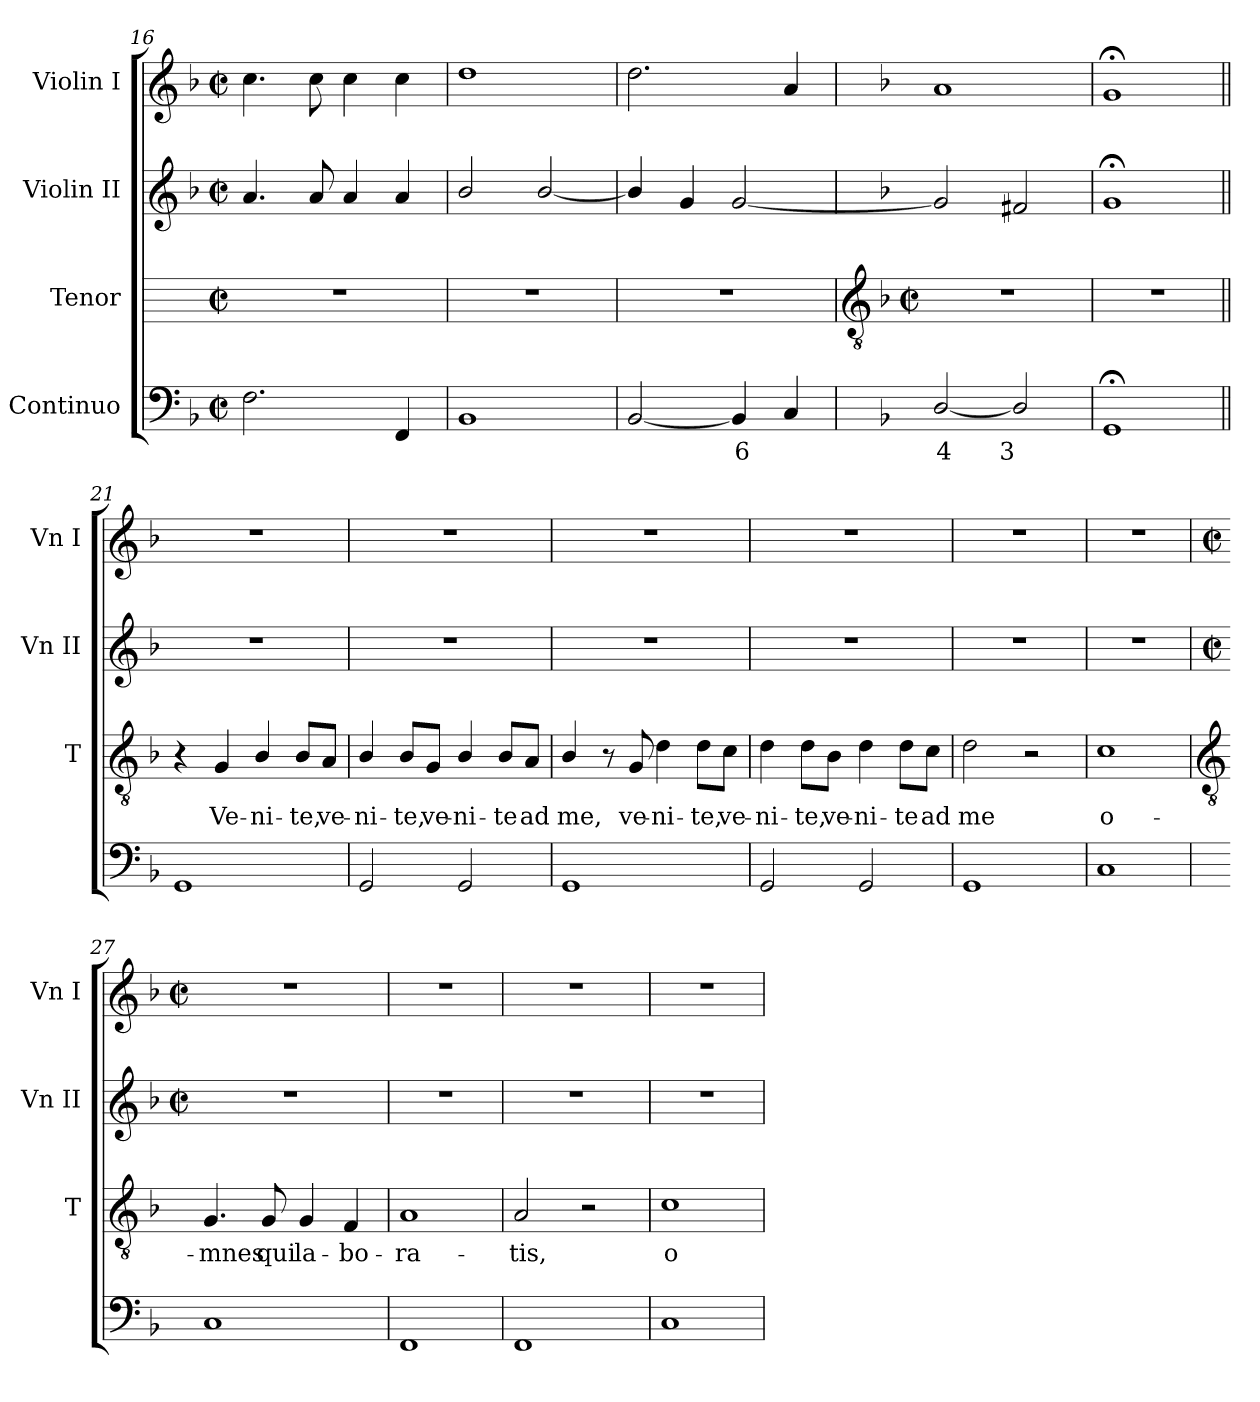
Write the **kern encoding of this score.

**kern	**text	**kern	**text	**kern	**kern
*part4	*part4	*part3	*part3	*part2	*part1
*staff4	*staff4	*staff3	*staff3	*staff2	*staff1
*I"Continuo	*	*I"Tenor	*	*I"Violin II	*I"Violin I
*	*	*I'T	*	*I'Vn II	*I'Vn I
*clefF4	*	*	*	*clefG2	*clefG2
*k[b-]	*	*	*	*k[b-]	*k[b-]
*F:	*	*	*	*F:	*F:
*M2/2	*	*M2/2	*	*M2/2	*M2/2
*met(c|)	*	*met(c|)	*	*met(c|)	*met(c|)
=16	=16	=16	=16	=16	=16
2.F	.	1r	.	4.a	4.cc
.	.	.	.	8a	8cc
.	.	.	.	4a	4cc
4FF	.	.	.	4a	4cc
=17	=17	=17	=17	=17	=17
1BB-	.	1r	.	2b-/	1dd
.	.	.	.	[2b-/	.
=18	=18	=18	=18	=18	=18
[2BB-	.	1r	.	4b-/]	2.dd
.	.	.	.	4g	.
!	!LO:LY:b	!	!	!	!
4BB-]	6	.	.	[2g	.
4C	.	.	.	.	4a
!!LO:LB:g=z
=19	=19	=19	=19	=19	=19
*	*	*clefGv2	*	*	*
*	*	*k[b-]	*	*	*
*	*	*F:	*	*	*
*	*	*M2/2	*	*	*
*	*	*met(c|)	*	*	*
!	!LO:LY:b	!	!	!	!
[2D/	4	1r	.	2g]	1a
!	!LO:LY:b	!	!	!	!
2D/]	3	.	.	2f#X	.
=20	=20	=20	=20	=20	=20
1GG;<	.	1r	.	1g;<	1g;<
=21||	=21||	=21||	=21||	=21||	=21||
1GG	.	4r	.	1r	1r
!	!	!	!LO:LY:b	!	!
.	.	4G	Ve-	.	.
!	!	!	!LO:LY:b	!	!
.	.	4B-/	-ni-	.	.
!	!	!	!LO:LY:b	!	!
.	.	8B-/L	-te,	.	.
!	!	!	!LO:LY:b	!	!
.	.	8A/J	ve-	.	.
=22	=22	=22	=22	=22	=22
!	!	!	!LO:LY:b	!	!
2GG	.	4B-/	-ni-	1r	1r
!	!	!	!LO:LY:b	!	!
.	.	8B-/L	-te,	.	.
!	!	!	!LO:LY:b	!	!
.	.	8G/J	ve-	.	.
!	!	!	!LO:LY:b	!	!
2GG	.	4B-/	-ni-	.	.
!	!	!	!LO:LY:b	!	!
.	.	8B-/L	-te	.	.
!	!	!	!LO:LY:b	!	!
.	.	8A/J	ad	.	.
=23	=23	=23	=23	=23	=23
!	!	!	!LO:LY:b	!	!
1GG	.	4B-/	me,	1r	1r
.	.	8r	.	.	.
!	!	!	!LO:LY:b	!	!
.	.	8G	ve-	.	.
!	!	!	!LO:LY:b	!	!
.	.	4d	-ni-	.	.
!	!	!	!LO:LY:b	!	!
.	.	8d\L	-te,	.	.
!	!	!	!LO:LY:b	!	!
.	.	8c\J	ve-	.	.
=24	=24	=24	=24	=24	=24
!	!	!	!LO:LY:b	!	!
2GG	.	4d	-ni-	1r	1r
!	!	!	!LO:LY:b	!	!
.	.	8d\L	-te,	.	.
!	!	!	!LO:LY:b	!	!
.	.	8B-\J	ve-	.	.
!	!	!	!LO:LY:b	!	!
2GG	.	4d	-ni-	.	.
!	!	!	!LO:LY:b	!	!
.	.	8d\L	-te	.	.
!	!	!	!LO:LY:b	!	!
.	.	8c\J	ad	.	.
=25	=25	=25	=25	=25	=25
!	!	!	!LO:LY:b	!	!
1GG	.	2d	me	1r	1r
.	.	2r	.	.	.
=26	=26	=26	=26	=26	=26
!	!	!	!LO:LY:b	!	!
1C	.	1c	o-	1r	1r
!!LO:LB:g=z
=27	=27	=27	=27	=27	=27
*	*	*clefGv2	*	*	*
*	*	*	*	*M2/2	*M2/2
*	*	*	*	*met(c|)	*met(c|)
!	!	!	!LO:LY:b	!	!
1C	.	4.G	-mnes	1r	1r
!	!	!	!LO:LY:b	!	!
.	.	8G	qui	.	.
!	!	!	!LO:LY:b	!	!
.	.	4G	la-	.	.
!	!	!	!LO:LY:b	!	!
.	.	4F	-bo-	.	.
=28	=28	=28	=28	=28	=28
!	!	!	!LO:LY:b	!	!
1FF	.	1A	-ra-	1r	1r
=29	=29	=29	=29	=29	=29
!	!	!	!LO:LY:b	!	!
1FF	.	2A	-tis,	1r	1r
.	.	2r	.	.	.
=30	=30	=30	=30	=30	=30
!	!	!	!LO:LY:b	!	!
1C	.	1c	o-	1r	1r
=	=	=	=	=	=
*-	*-	*-	*-	*-	*-
